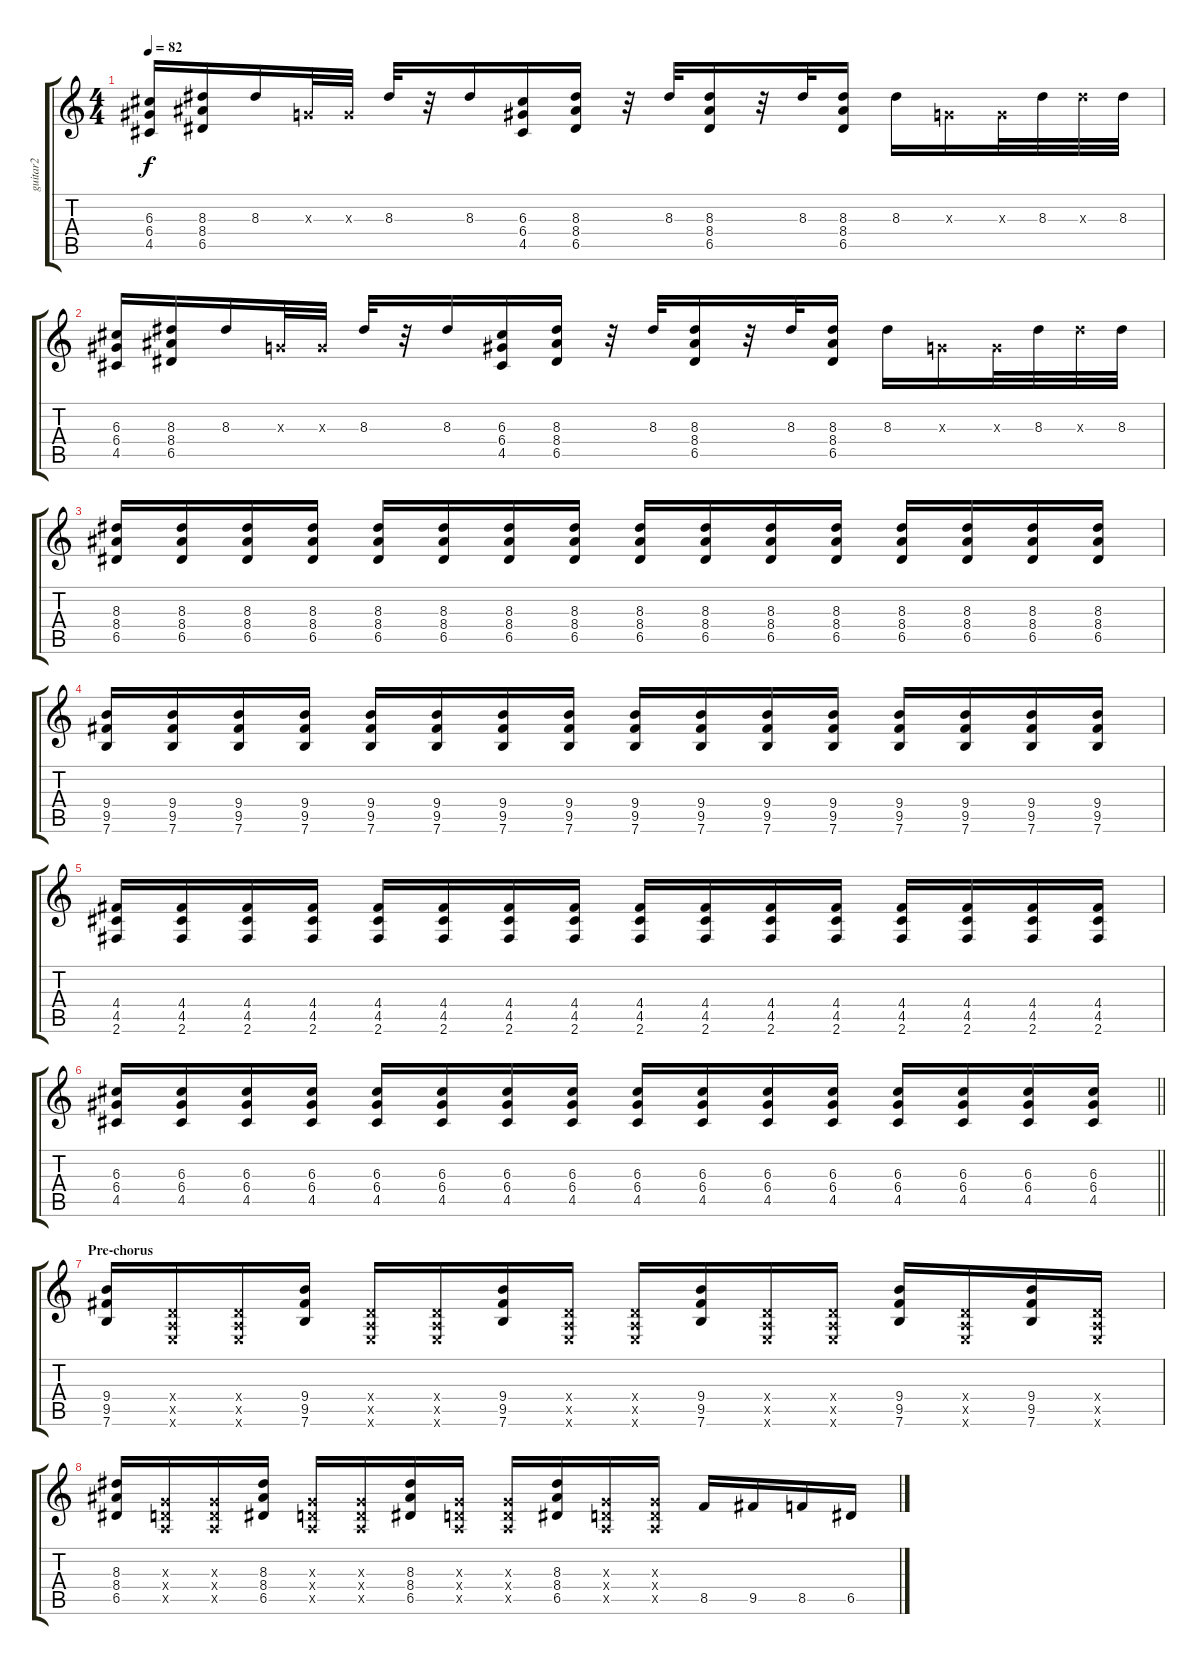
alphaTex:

\track ("guitar2" "guitar2") {instrument distortionguitar}
\staff {score tabs}
\tuning (E4 B3 G3 D3 A2 E2) {hide}
\ts (4 4)
\tempo 82
\clef g2
\ks c
(6.3 6.4 4.5).16{dy f} (8.3 8.4 6.5).16 8.3.16 0.3{x}.32 0.3{x}.32 8.3.32 r.32 8.3.16 (6.3 6.4 4.5).16 (8.3 8.4 6.5).16 r.32 8.3.32 (8.3 8.4 6.5).16 r.32 8.3.32 (8.3 8.4 6.5).16 8.3.16 0.3{x}.16 0.3{x}.32 8.3.32 8.3{x}.32 8.3.32 |
(6.3 6.4 4.5).16 (8.3 8.4 6.5).16 8.3.16 0.3{x}.32 0.3{x}.32 8.3.32 r.32 8.3.16 (6.3 6.4 4.5).16 (8.3 8.4 6.5).16 r.32 8.3.32 (8.3 8.4 6.5).16 r.32 8.3.32 (8.3 8.4 6.5).16 8.3.16 0.3{x}.16 0.3{x}.32 8.3.32 8.3{x}.32 8.3.32 |
(8.3 8.4 6.5).16 (8.3 8.4 6.5).16 (8.3 8.4 6.5).16 (8.3 8.4 6.5).16 (8.3 8.4 6.5).16 (8.3 8.4 6.5).16 (8.3 8.4 6.5).16 (8.3 8.4 6.5).16 (8.3 8.4 6.5).16 (8.3 8.4 6.5).16 (8.3 8.4 6.5).16 (8.3 8.4 6.5).16 (8.3 8.4 6.5).16 (8.3 8.4 6.5).16 (8.3 8.4 6.5).16 (8.3 8.4 6.5).16 |
(9.4 9.5 7.6).16 (9.4 9.5 7.6).16 (9.4 9.5 7.6).16 (9.4 9.5 7.6).16 (9.4 9.5 7.6).16 (9.4 9.5 7.6).16 (9.4 9.5 7.6).16 (9.4 9.5 7.6).16 (9.4 9.5 7.6).16 (9.4 9.5 7.6).16 (9.4 9.5 7.6).16 (9.4 9.5 7.6).16 (9.4 9.5 7.6).16 (9.4 9.5 7.6).16 (9.4 9.5 7.6).16 (9.4 9.5 7.6).16 |
(4.4 4.5 2.6).16 (4.4 4.5 2.6).16 (4.4 4.5 2.6).16 (4.4 4.5 2.6).16 (4.4 4.5 2.6).16 (4.4 4.5 2.6).16 (4.4 4.5 2.6).16 (4.4 4.5 2.6).16 (4.4 4.5 2.6).16 (4.4 4.5 2.6).16 (4.4 4.5 2.6).16 (4.4 4.5 2.6).16 (4.4 4.5 2.6).16 (4.4 4.5 2.6).16 (4.4 4.5 2.6).16 (4.4 4.5 2.6).16 |
\barLineRight lightlight
(6.3 6.4 4.5).16 (6.3 6.4 4.5).16 (6.3 6.4 4.5).16 (6.3 6.4 4.5).16 (6.3 6.4 4.5).16 (6.3 6.4 4.5).16 (6.3 6.4 4.5).16 (6.3 6.4 4.5).16 (6.3 6.4 4.5).16 (6.3 6.4 4.5).16 (6.3 6.4 4.5).16 (6.3 6.4 4.5).16 (6.3 6.4 4.5).16 (6.3 6.4 4.5).16 (6.3 6.4 4.5).16 (6.3 6.4 4.5).16 |
\section ("" "Pre-chorus")
(9.4 9.5 7.6).16 (0.4{x} 0.5{x} 0.6{x}).16 (0.4{x} 0.5{x} 0.6{x}).16 (9.4 9.5 7.6).16 (0.4{x} 0.5{x} 0.6{x}).16 (0.4{x} 0.5{x} 0.6{x}).16 (9.4 9.5 7.6).16 (0.4{x} 0.5{x} 0.6{x}).16 (0.4{x} 0.5{x} 0.6{x}).16 (9.4 9.5 7.6).16 (0.4{x} 0.5{x} 0.6{x}).16 (0.4{x} 0.5{x} 0.6{x}).16 (9.4 9.5 7.6).16 (0.4{x} 0.5{x} 0.6{x}).16 (9.4 9.5 7.6).16 (0.4{x} 0.5{x} 0.6{x}).16 |
(8.3 8.4 6.5).16 (0.3{x} 0.4{x} 0.5{x}).16 (0.3{x} 0.4{x} 0.5{x}).16 (8.3 8.4 6.5).16 (0.3{x} 0.4{x} 0.5{x}).16 (0.3{x} 0.4{x} 0.5{x}).16 (8.3 8.4 6.5).16 (0.3{x} 0.4{x} 0.5{x}).16 (0.3{x} 0.4{x} 0.5{x}).16 (8.3 8.4 6.5).16 (0.3{x} 0.4{x} 0.5{x}).16 (0.3{x} 0.4{x} 0.5{x}).16 8.5.16 9.5.16 8.5.16 6.5.16
